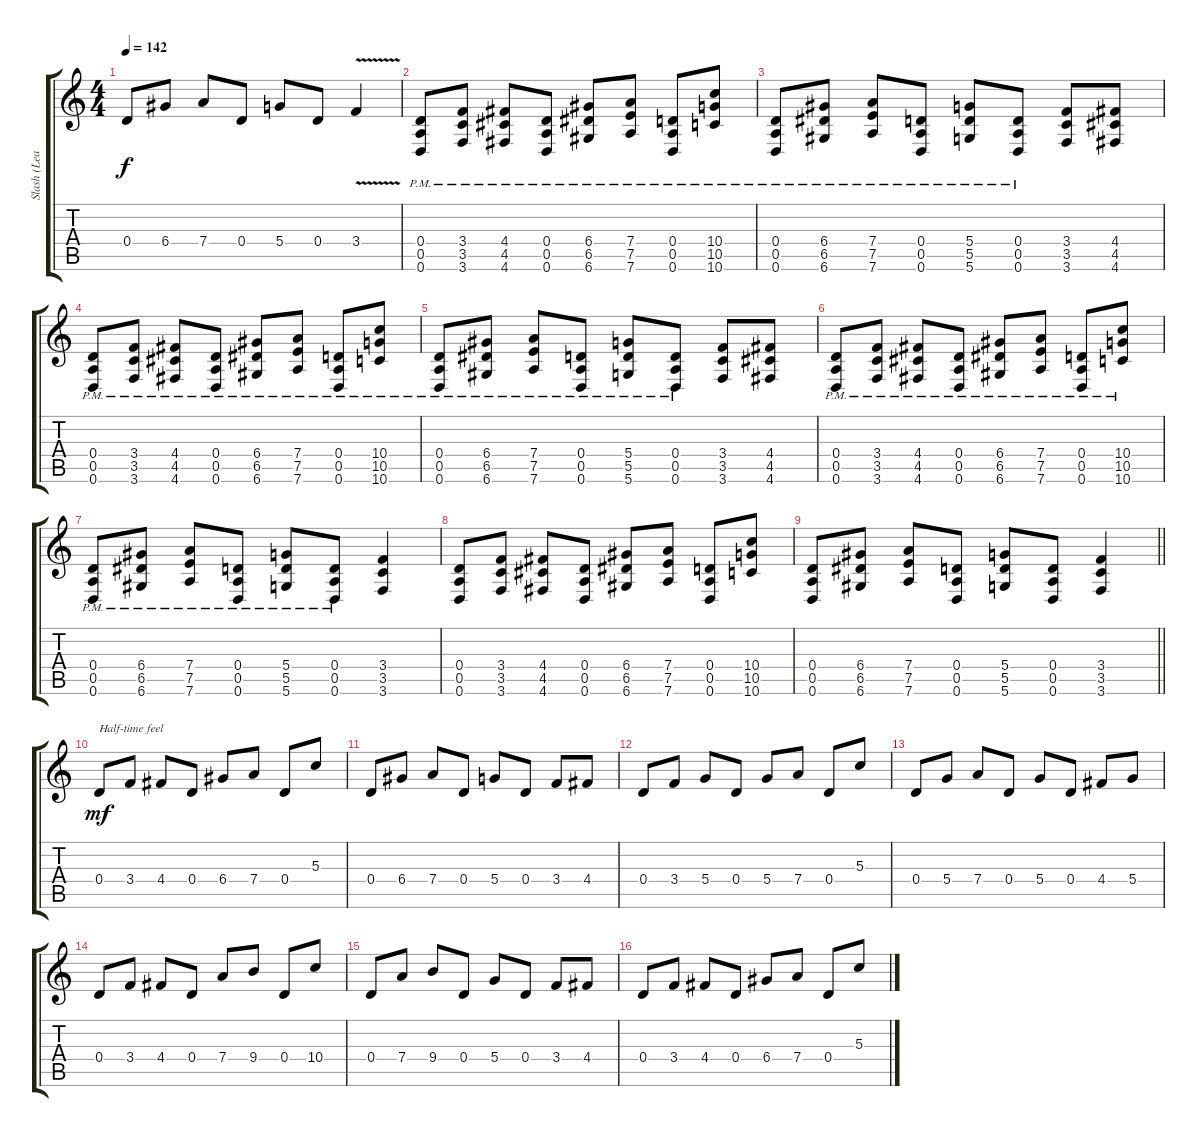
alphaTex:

\track ("Slash (Lead Guitar)" "Slash (Lea") {instrument overdrivenguitar}
\staff {score tabs}
\tuning (E4 B3 G3 D3 A2 D2) {hide}
\ts (4 4)
\tempo 142
\clef g2
\ks c
0.4.8{dy f} 6.4.8 7.4.8 0.4.8 5.4.8 0.4.8 3.4{v}.4 |
(0.4{pm} 0.5{pm} 0.6{pm}).8 (3.4{pm} 3.5{pm} 3.6{pm}).8 (4.4{pm} 4.5{pm} 4.6{pm}).8 (0.4{pm} 0.5{pm} 0.6{pm}).8 (6.4{pm} 6.5{pm} 6.6{pm}).8 (7.4{pm} 7.5{pm} 7.6{pm}).8 (0.4{pm} 0.5{pm} 0.6{pm}).8 (10.4{pm} 10.5{pm} 10.6{pm}).8 |
(0.4{pm} 0.5{pm} 0.6{pm}).8 (6.4{pm} 6.5{pm} 6.6{pm}).8 (7.4{pm} 7.5{pm} 7.6{pm}).8 (0.4{pm} 0.5{pm} 0.6{pm}).8 (5.4{pm} 5.5{pm} 5.6{pm}).8 (0.4{pm} 0.5{pm} 0.6{pm}).8 (3.4 3.5 3.6).8 (4.4 4.5 4.6).8 |
(0.4{pm} 0.5{pm} 0.6{pm}).8 (3.4{pm} 3.5{pm} 3.6{pm}).8 (4.4{pm} 4.5{pm} 4.6{pm}).8 (0.4{pm} 0.5{pm} 0.6{pm}).8 (6.4{pm} 6.5{pm} 6.6{pm}).8 (7.4{pm} 7.5{pm} 7.6{pm}).8 (0.4{pm} 0.5{pm} 0.6{pm}).8 (10.4{pm} 10.5{pm} 10.6{pm}).8 |
(0.4{pm} 0.5{pm} 0.6{pm}).8 (6.4{pm} 6.5{pm} 6.6{pm}).8 (7.4{pm} 7.5{pm} 7.6{pm}).8 (0.4{pm} 0.5{pm} 0.6{pm}).8 (5.4{pm} 5.5{pm} 5.6{pm}).8 (0.4{pm} 0.5{pm} 0.6{pm}).8 (3.4 3.5 3.6).8 (4.4 4.5 4.6).8 |
(0.4{pm} 0.5{pm} 0.6{pm}).8 (3.4{pm} 3.5{pm} 3.6{pm}).8 (4.4{pm} 4.5{pm} 4.6{pm}).8 (0.4{pm} 0.5{pm} 0.6{pm}).8 (6.4{pm} 6.5{pm} 6.6{pm}).8 (7.4{pm} 7.5{pm} 7.6{pm}).8 (0.4{pm} 0.5{pm} 0.6{pm}).8 (10.4{pm} 10.5{pm} 10.6{pm}).8 |
(0.4{pm} 0.5{pm} 0.6{pm}).8 (6.4{pm} 6.5{pm} 6.6{pm}).8 (7.4{pm} 7.5{pm} 7.6{pm}).8 (0.4{pm} 0.5{pm} 0.6{pm}).8 (5.4{pm} 5.5{pm} 5.6{pm}).8 (0.4{pm} 0.5{pm} 0.6{pm}).8 (3.4 3.5 3.6).4 |
(0.4 0.5 0.6).8 (3.4 3.5 3.6).8 (4.4 4.5 4.6).8 (0.4 0.5 0.6).8 (6.4 6.5 6.6).8 (7.4 7.5 7.6).8 (0.4 0.5 0.6).8 (10.4 10.5 10.6).8 |
\barLineRight lightlight
(0.4 0.5 0.6).8 (6.4 6.5 6.6).8 (7.4 7.5 7.6).8 (0.4 0.5 0.6).8 (5.4 5.5 5.6).8 (0.4 0.5 0.6).8 (3.4 3.5 3.6).4 |
0.4.8{txt "Half-time feel" dy mf} 3.4.8 4.4.8 0.4.8 6.4.8 7.4.8 0.4.8 5.3.8 |
0.4.8 6.4.8 7.4.8 0.4.8 5.4.8 0.4.8 3.4.8 4.4.8 |
0.4.8 3.4.8 5.4.8 0.4.8 5.4.8 7.4.8 0.4.8 5.3.8 |
0.4.8 5.4.8 7.4.8 0.4.8 5.4.8 0.4.8 4.4.8 5.4.8 |
0.4.8 3.4.8 4.4.8 0.4.8 7.4.8 9.4.8 0.4.8 10.4.8 |
0.4.8 7.4.8 9.4.8 0.4.8 5.4.8 0.4.8 3.4.8 4.4.8 |
0.4.8 3.4.8 4.4.8 0.4.8 6.4.8 7.4.8 0.4.8 5.3.8
